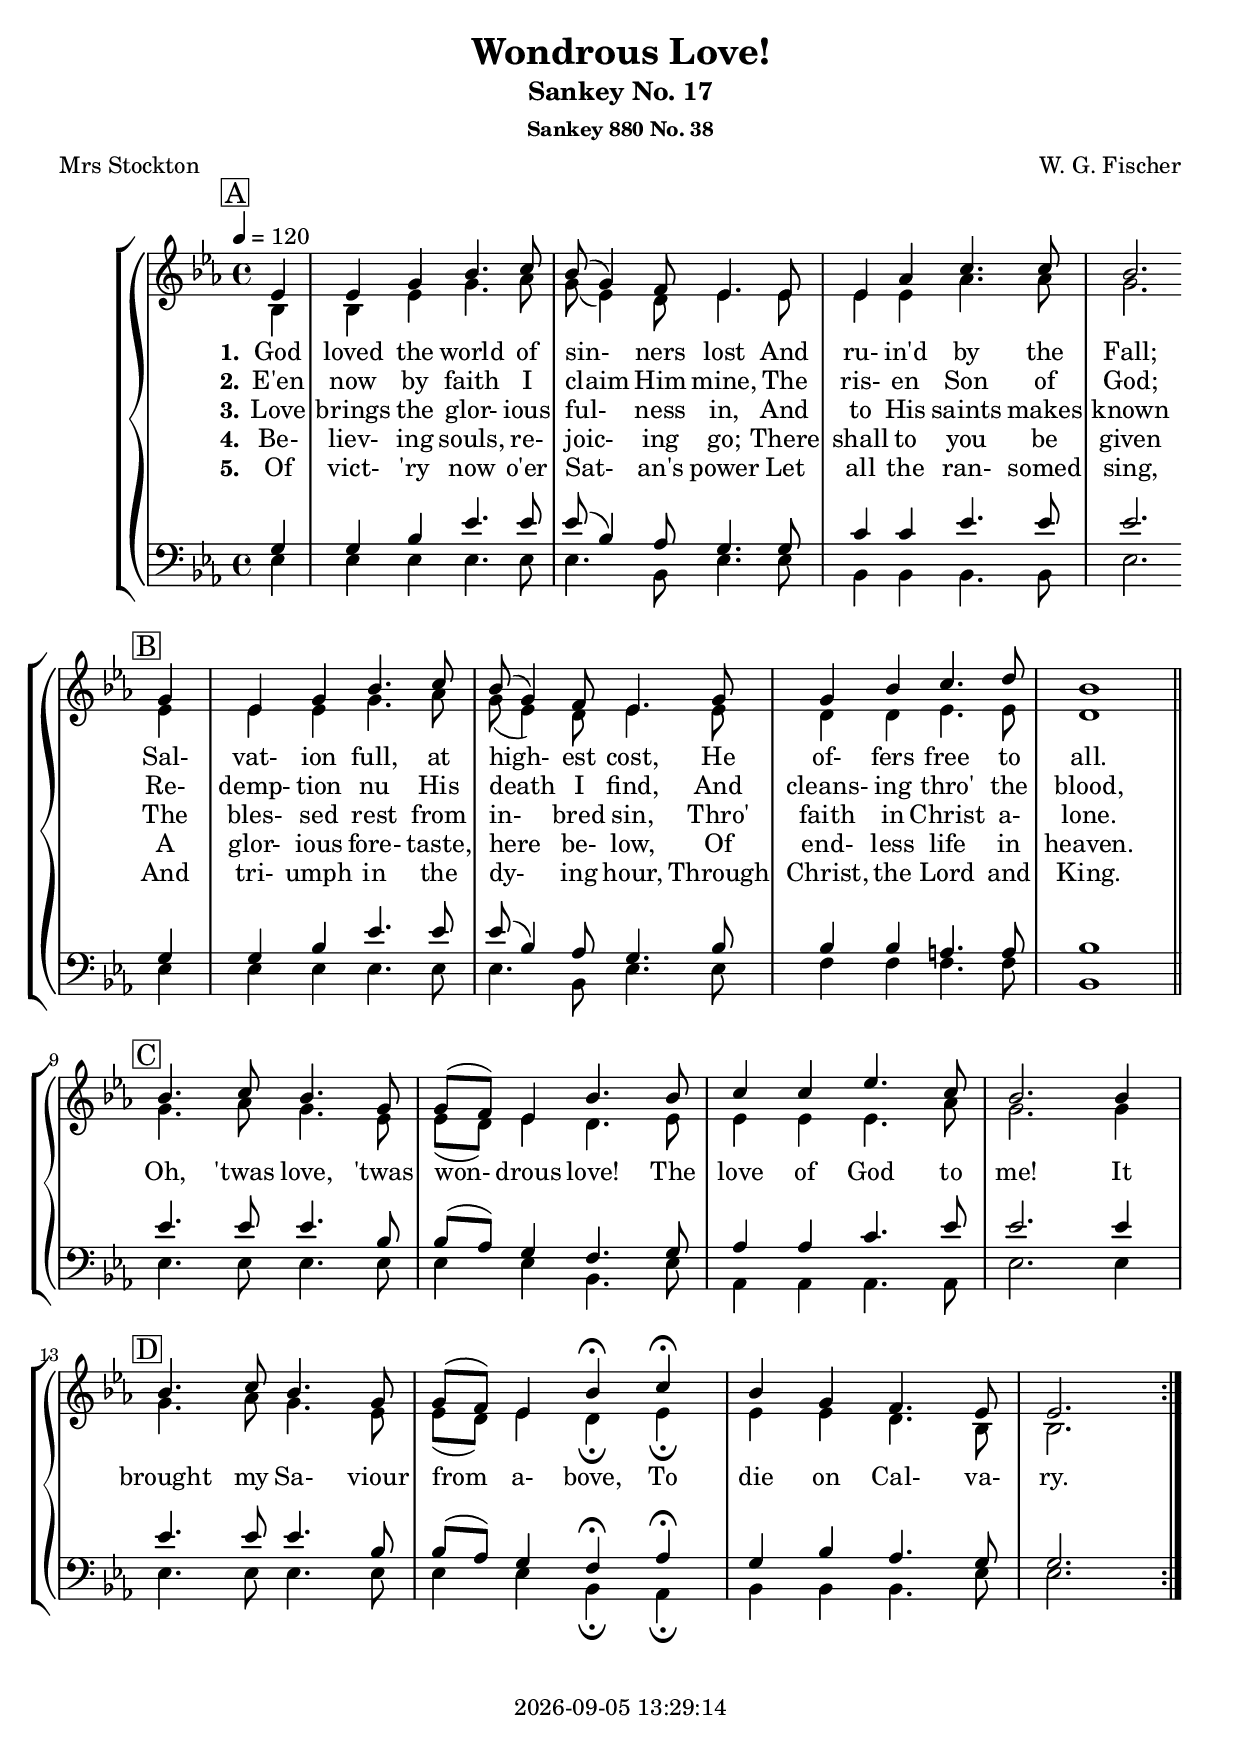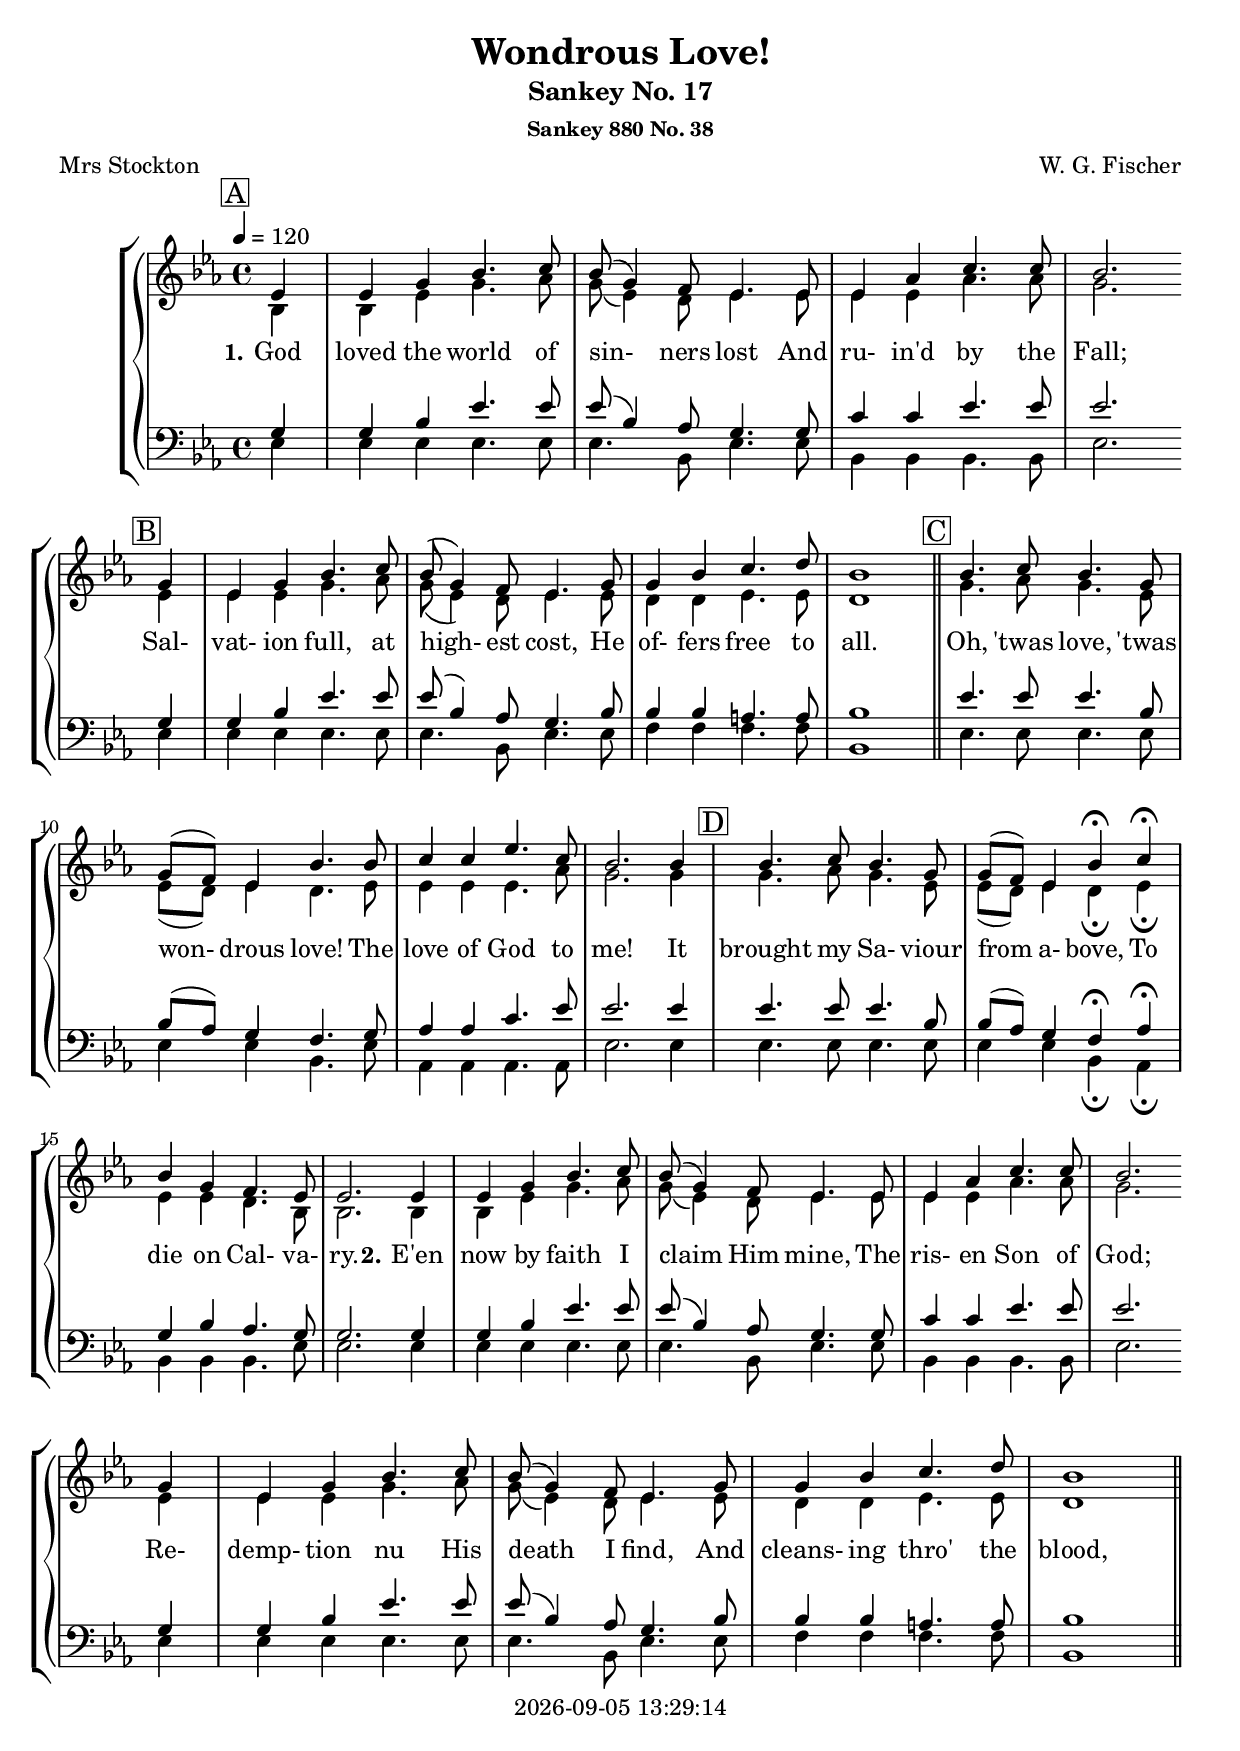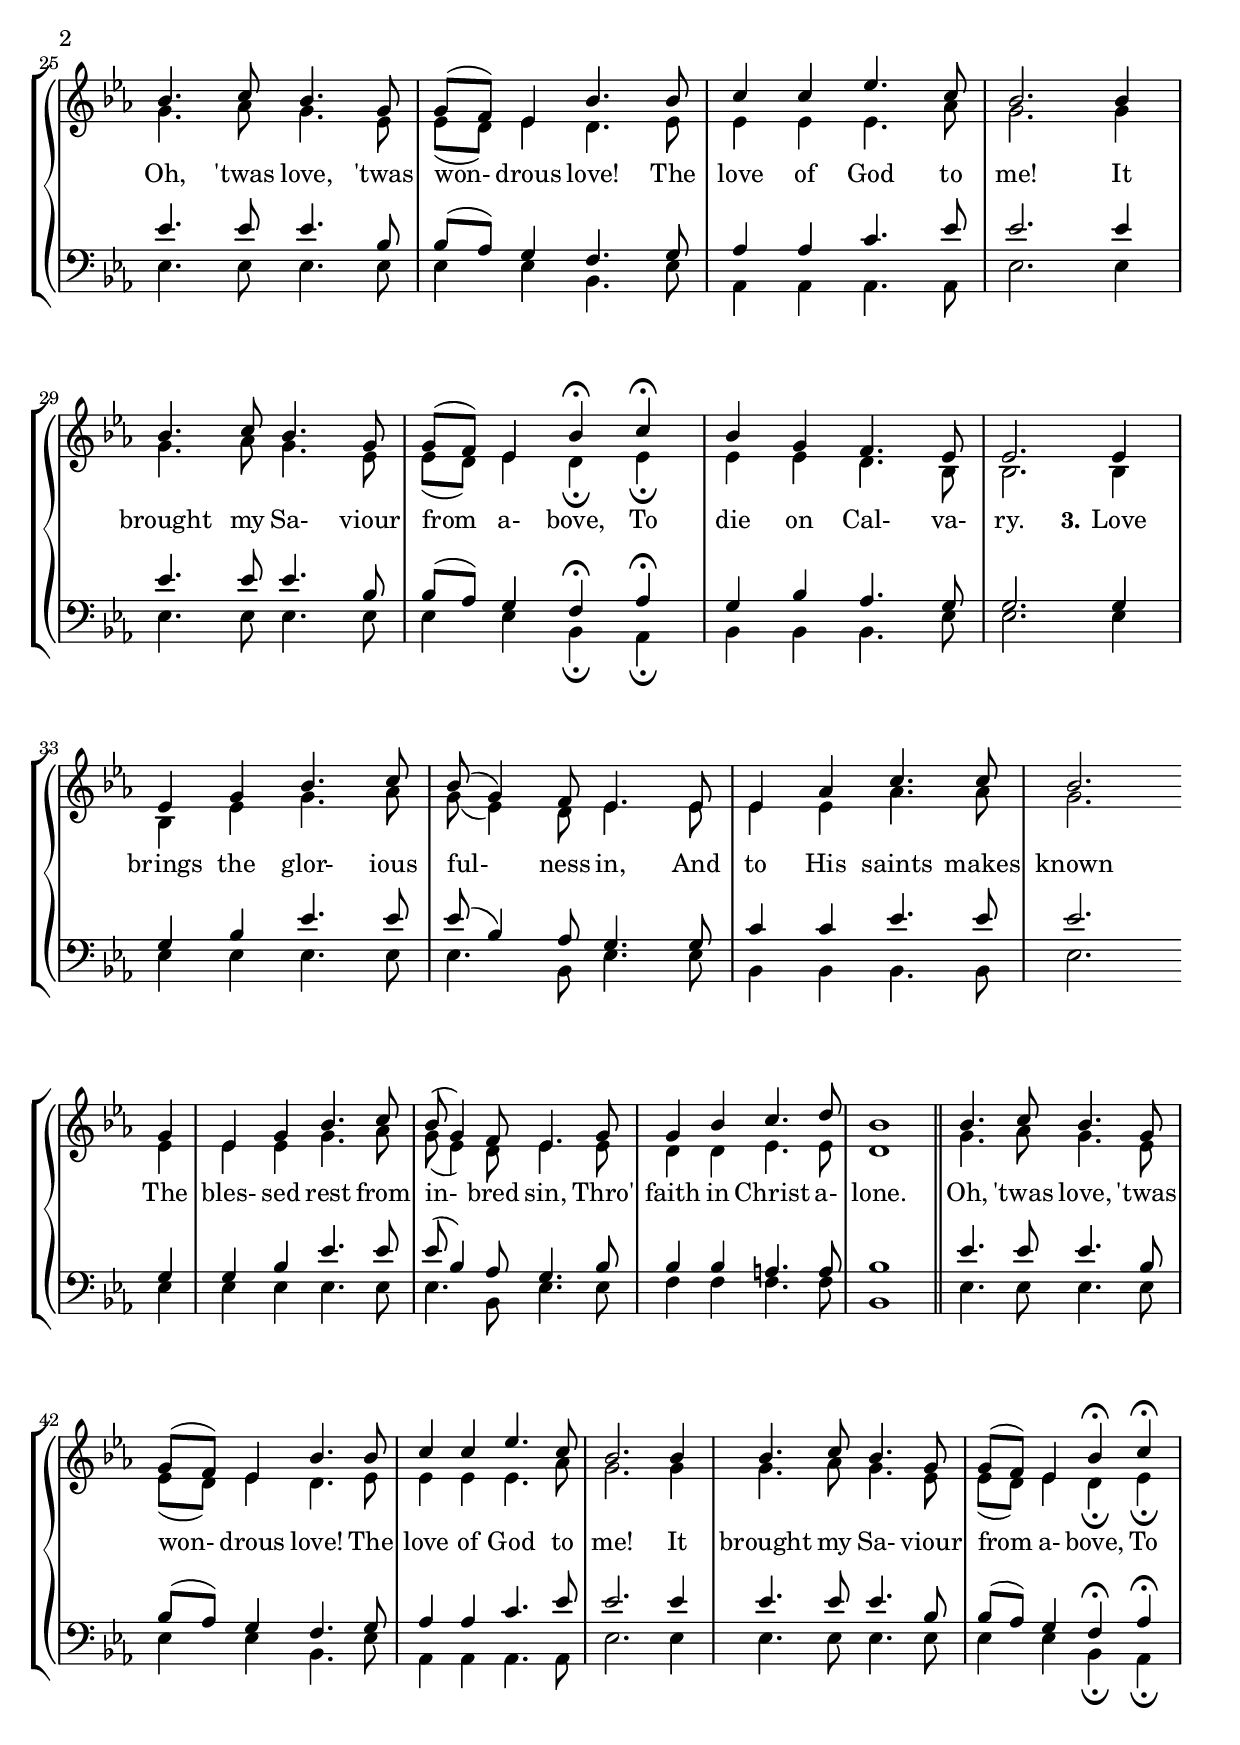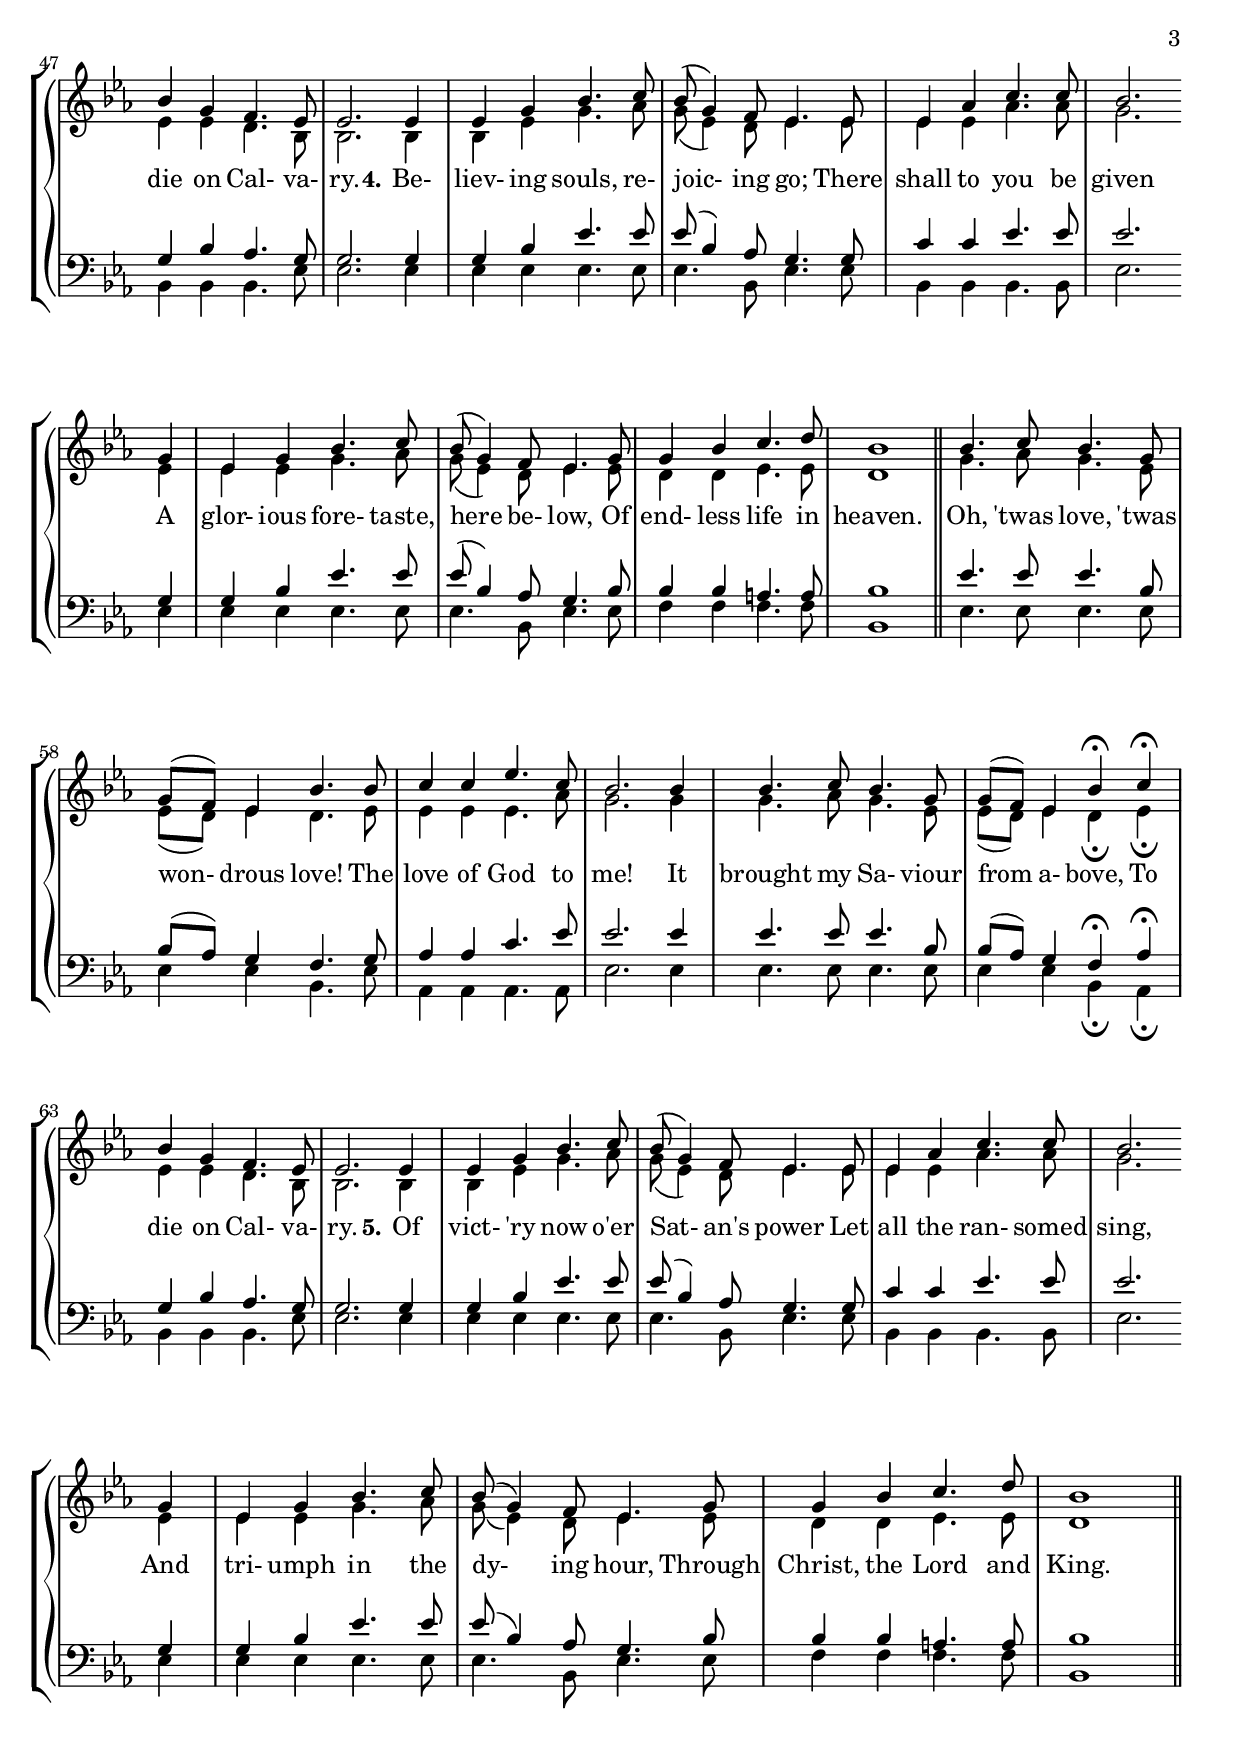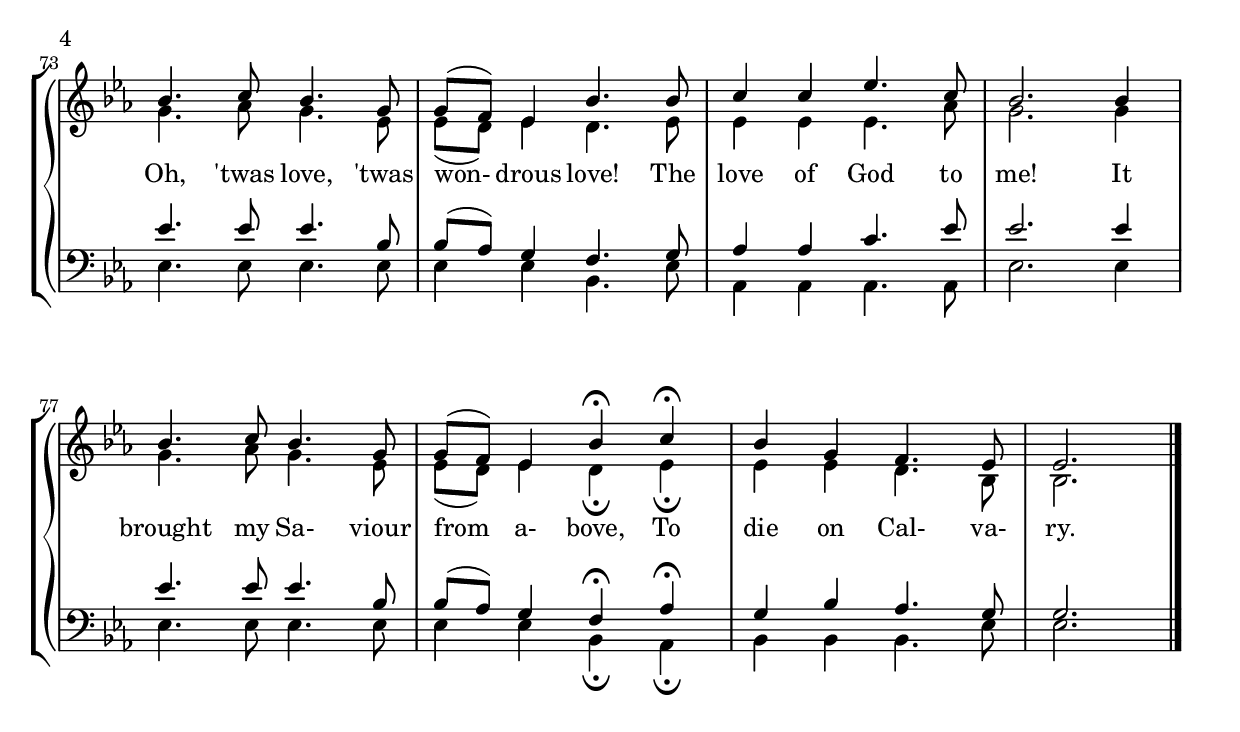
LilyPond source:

\version "2.20.2"

\include "articulate.ly"

today = #(strftime "%Y-%m-%d %H:%M:%S" (localtime (current-time)))

\header {
% centered at top
%  dedication  = "dedication"
  title       = "Wondrous Love!"
  subtitle    = "Sankey No. 17"
  subsubtitle = "Sankey 880 No. 38"
%  instrument  = "instrument"
  
% arrangement of following lines:
%
%  poet    composer
%  meter   arranger
%  piece       opus

  composer    = "W. G. Fischer"
%  arranger    = "arranger"
%  opus        = "opus"

  poet        = "Mrs Stockton"
%  meter       = "meter"
%  piece       = "piece"

% centered at bottom
% tagline     = "tagline" % default lilypond version
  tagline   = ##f
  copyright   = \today
}

% #(set-global-staff-size 16)

global = {
  \key ees \major
  \time 4/4
  \tempo 4=120
  \partial 4
}

RehearsalTrack = {
% \set Score.currentBarNumber = #5
% \mark \markup { \circle "1a" }
  \mark \markup { \box "A" } s4 s1*3 s2.
  \mark \markup { \box "B" } s4 s1*4
  \mark \markup { \box "C" } s1*4
  \mark \markup { \box "D" } s1*3 s2.
}

TempoTrack = {
  \repeat volta 5 {
    s4
    s1*13
    s2 \tempo 4=40 s \tempo 4=120
    s1
    s1
  }
}

soprano = \relative c' {
  \global
  \repeat volta 5 {
    ees4
    ees4 g bes4. c8
    bes8(g4)
    f8 ees4. ees8
    ees4 aes c4. c8
    bes2. \bar "" \break g4
    ees4 g bes4. c8
    bes8(g4) f8 ees4. g8
    g4 bes c4. d8
    bes1 \bar "||"
    bes4. c8 bes4. g8
    g8(f) ees4 bes'4. bes8
    c4 c ees4. c8
    bes2. bes4
    bes4. c8 bes4. g8
    g8(f) ees4 bes'\fermata c\fermata
    bes4 g f4. ees8
    ees2.
  }
}

dynamicsWomen = {
  \override DynamicTextSpanner.style = #'none
}

alto = \relative c' {
  \global
  \repeat volta 5 {
    bes4
    bes4 ees g4. aes8
    g8(ees4) d8 ees4. 8
    ees4 ees aes4. 8
    g2. ees4
    ees4 4 g4. aes8 % B+
    g8(ees4) d8 ees4. 8
    d4 d ees4. 8
    d1
    g4. aes8 g4. ees8 % C
    ees8(d) ees4 d4. ees8
    ees4 4 4. aes8
    g2. 4
    g4. aes8 g4. ees8 % D
    ees8(d) ees4 d\fermata ees\fermata
    ees4 ees d4. bes8
    bes2.
  }
}

tenor = \relative c' {
  \global
  \repeat volta 5 {
    g4
    g4 bes ees4. 8
    ees8(bes4) aes8 g4. 8
    c4 c ees4. 8
    ees2. g,4
    g4 bes ees4. 8 % B+
    ees8(bes4) aes8 g4. bes8
    bes4 4 a4. 8
    bes1
    ees4. 8 4. bes8 % C
    bes8(aes) g4 f4. g8
    aes4 4 c4. ees8
    ees2. 4
    ees4. 8 4. bes8 % D
    bes8(aes) g4f\fermata aes\fermata
    g4 bes aes4. g8
    g2.
  }
}

dynamicsMen = {
  \override DynamicTextSpanner.style = #'none
}

bass= \relative c {
  \global
  \repeat volta 5 {
    ees4
    ees4  ees ees4. ees8
    ees4. bes8 ees4. ees8
    bes4 4 4. 8
    ees2. 4
    ees4 4 4. 8
    ees4. bes8 ees4. 8
    f4 4 4. 8
    bes,1
    ees4. 8 4. 8 % C
    ees4 4 bes4. ees8
    aes,4 4 4. 8
    ees'2. 4
    ees4. 8 4. 8 % D
    ees4 4 bes\fermata aes\fermata
    bes4 4 4. ees8
    ees2.
  }
}

chorus = \lyricmode {
  Oh, 'twas love, 'twas won- drous love!
  The love of God to me!
  It brought my Sa- viour from a- bove,
  To die on Cal- va- ry.
}

wordsOne = \lyricmode {
  \set stanza = "1."
  God loved the world of sin- ners lost
  And ru- in'd by the Fall;
  Sal- vat- ion full, at high- est cost,
  He of- fers free to all.
}
  
wordsTwo = \lyricmode {
  \set stanza = "2."
  E'en now by faith I claim Him mine,
  The ris- en Son of God;
  Re- demp- tion nu His death I find,
  And cleans- ing thro' the blood,
}
  
wordsThree = \lyricmode {
  \set stanza = "3."
  Love brings the glor- ious ful- ness in,
  And to His saints makes known
  The bles- sed rest from in- bred sin,
  Thro' faith in Christ a- lone.
}
  
wordsFour = \lyricmode {
  \set stanza = "4."
  Be- liev- ing souls, re- joic- ing go;
  There shall to you be given
  A glor- ious fore- taste, here be- low,
  Of end- less life in heaven.
}
  
wordsFive = \lyricmode {
  \set stanza = "5."
  Of vict- 'ry now o'er Sat- an's power
  Let all the ran- somed sing,
  And tri- umph in the dy- ing hour,
  Through Christ, the Lord and King.
}
  
wordsMidi = \lyricmode {
  \set stanza = "1."
  "\nGod " "loved " "the " "world " "of " sin "ners " "lost "
  "\nAnd " ru "in'd " "by " "the " "Fall; "
  "\nSal" vat "ion " "full, " "at " high "est " "cost, "
  "\nHe " of "fers " "free " "to " "all. "
  "\nOh, " "'twas " "love, " "'twas " won "drous " "love! "
  "\nThe " "love " "of " "God " "to " "me! "
  "\nIt " "brought " "my " Sa "viour " "from " a "bove, "
  "\nTo " "die " "on " Cal va "ry. "

  \set stanza = "2."
  "\nE'en " "now " "by " "faith " "I " "claim " "Him " "mine, "
  "\nThe " ris "en " "Son " "of " "God; "
  "\nRe" demp "tion " "nu " "His " "death " "I " "find, "
  "\nAnd " cleans "ing " "thro' " "the " "blood, "
  "\nOh, " "'twas " "love, " "'twas " won "drous " "love! "
  "\nThe " "love " "of " "God " "to " "me! "
  "\nIt " "brought " "my " Sa "viour " "from " a "bove, "
  "\nTo " "die " "on " Cal va "ry. "

  \set stanza = "3."
  "\nLove " "brings " "the " glor "ious " ful "ness " "in, "
  "\nAnd " "to " "His " "saints " "makes " "known "
  "\nThe " bles "sed " "rest " "from " in "bred " "sin, "
  "\nThro' " "faith " "in " "Christ " a "lone. "
  "\nOh, " "'twas " "love, " "'twas " won "drous " "love! "
  "\nThe " "love " "of " "God " "to " "me! "
  "\nIt " "brought " "my " Sa "viour " "from " a "bove, "
  "\nTo " "die " "on " Cal va "ry. "

  \set stanza = "4."
  "\nBe" liev "ing " "souls, " re joic "ing " "go; "
  "\nThere " "shall " "to " "you " "be " "given "
  "\nA " glor "ious " fore "taste, " "here " be "low, "
  "\nOf " end "less " "life " "in " "heaven. "
  "\nOh, " "'twas " "love, " "'twas " won "drous " "love! "
  "\nThe " "love " "of " "God " "to " "me! "
  "\nIt " "brought " "my " Sa "viour " "from " a "bove, "
  "\nTo " "die " "on " Cal va "ry. "

  \set stanza = "5."
  "\nOf " vict "'ry " "now " "o'er " Sat "an's " "power "
  "\nLet " "all " "the " ran "somed " "sing, "
  "\nAnd " tri "umph " "in " "the " dy "ing " "hour, "
  "\nThrough " "Christ, " "the " "Lord " "and " "King. "
  "\nOh, " "'twas " "love, " "'twas " won "drous " "love! "
  "\nThe " "love " "of " "God " "to " "me! "
  "\nIt " "brought " "my " Sa "viour " "from " a "bove, "
  "\nTo " "die " "on " Cal va "ry. "
}
  
\book {
  \bookOutputSuffix "repeat"
  \score {
    \context GrandStaff <<
      <<
        \new ChoirStaff <<
                                  % Joint soprano/alto staff
          \new Dynamics \dynamicsWomen
          \new Staff <<
            \new Voice \RehearsalTrack
            \new Voice = "soprano" { \voiceOne \soprano }
            \new Voice = "alto"    { \voiceTwo \alto    }
            \new Lyrics \lyricsto "soprano" { \wordsOne \chorus }
            \new Lyrics \lyricsto "soprano" \wordsTwo
            \new Lyrics \lyricsto "soprano" \wordsThree
            \new Lyrics \lyricsto "soprano" \wordsFour
            \new Lyrics \lyricsto "soprano" \wordsFive
          >>
                                  % Joint tenor/bass staff
          \new Dynamics \dynamicsMen
          \new Staff <<
            \clef "bass"
            \new Voice = "tenor" { \voiceOne \tenor }
            \new Voice = "bass"  { \voiceTwo \bass  }
          >>
        >>
      >>
    >>
    \layout {
      indent = 1.5\cm
      \context {
        \Staff \RemoveAllEmptyStaves
      }
    }
  }
}
  
\book {
  \bookOutputSuffix "single"
  \score {
    \unfoldRepeats
    <<
    \context GrandStaff <<
      <<
        \new ChoirStaff <<
                                  % Joint soprano/alto staff
          \new Dynamics \dynamicsWomen
          \new Staff <<
            \new Voice \RehearsalTrack
            \new Voice = "soprano" { \voiceOne \soprano \bar "|."}
            \new Voice = "alto"    { \voiceTwo \alto    }
            \new Lyrics \lyricsto "soprano" { \wordsOne   \chorus
                                              \wordsTwo   \chorus
                                              \wordsThree \chorus
                                              \wordsFour  \chorus
                                              \wordsFive  \chorus
                                            }
          >>
                                  % Joint tenor/bass staff
          \new Dynamics \dynamicsMen
          \new Staff <<
            \clef "bass"
            \new Voice = "tenor" { \voiceOne \tenor }
            \new Voice = "bass"  { \voiceTwo \bass  }
          >>
        >>
        >>
      >>
    >>
    \layout {
      indent = 1.5\cm
      \context {
        \Staff \RemoveAllEmptyStaves
      }
    }
  }
}
  
\book {
  \bookOutputSuffix "midi"
  \score {
    \unfoldRepeats
%    \articulate
    <<
    \context GrandStaff <<
      <<
        \new ChoirStaff <<
                                  % Joint soprano/alto staff
          \new Dynamics \dynamicsWomen
          \new Staff <<
            \new Voice \TempoTrack
            \new Voice = "soprano" { \voiceOne \soprano }
            \new Voice = "alto"    { \voiceTwo \alto    }
            \new Lyrics \lyricsto "soprano" \wordsMidi
          >>
                                  % Joint tenor/bass staff
          \new Dynamics \dynamicsMen
          \new Staff <<
            \clef "bass"
            \new Voice = "tenor" { \voiceOne \tenor }
            \new Voice = "bass"  { \voiceTwo \bass  }
          >>
        >>
        >>
      >>
    >>
    \midi {}
  }
}
